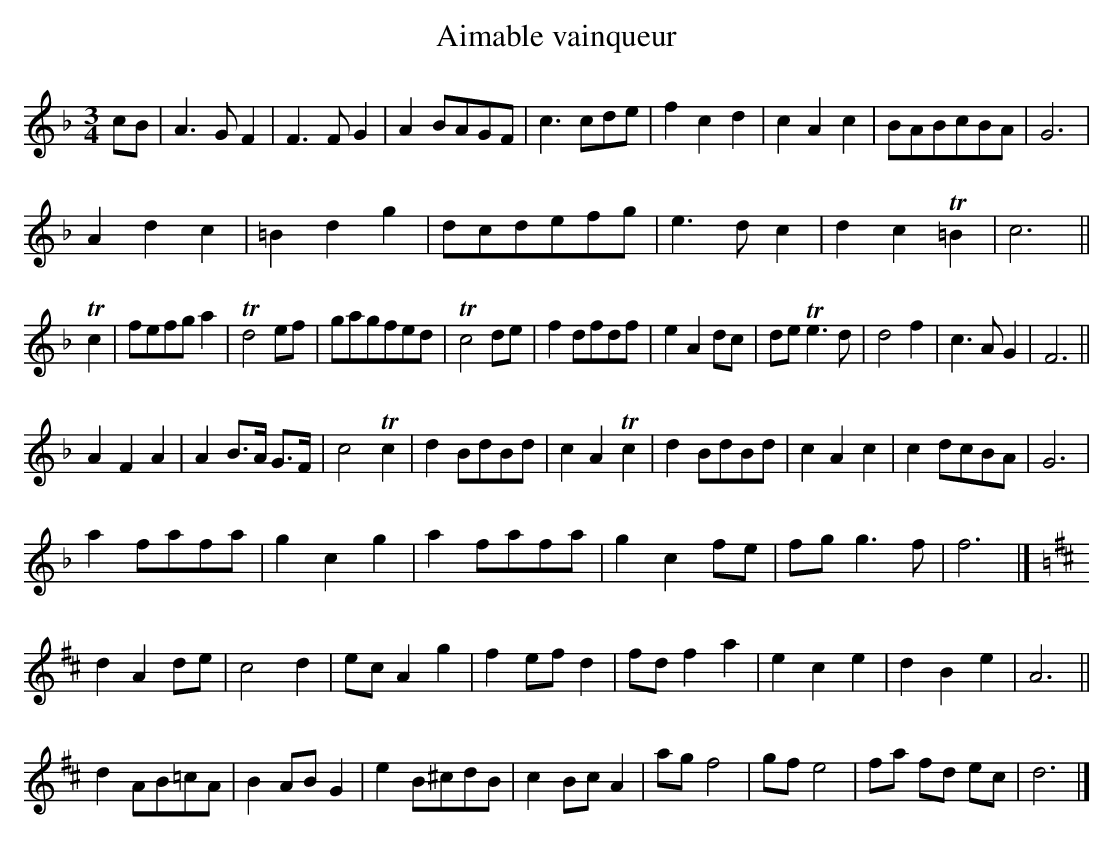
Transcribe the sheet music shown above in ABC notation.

X:1
T:Aimable vainqueur
M:3/4
K:Fmaj
L:1/8
cB|A3 G F2|F3 F G2|A2 BAGF|c3 cde|f2 c2 d2|c2 A2 c2|BABcBA|G6|
A2d2c2|=B2d2g2|dcdefg|e3dc2|d2c2!trill!=B2|c6||
!trill!c2|fefg a2|!trill!d4 ef|gagfed|!trill!c4 de|f2 dfdf|e2 A2 dc|de !trill!e3 d|d4 f2|c3 A G2|F6||
A2 F2 A2|A2 B>A G>F|c4 !trill!c2|d2 BdBd|c2 A2 !trill!c2|d2 BdBd|c2 A2 c2|c2 dcBA|G6|
a2 fafa|g2 c2 g2|a2 fafa|g2c2 fe|fg g3f|f6|]
K:Dmaj
d2 A2 de|c4 d2|ec A2 g2|f2 ef d2|fd f2 a2|e2 c2 e2|d2 B2 e2|A6||
d2 AB=cA|B2 AB G2|e2 B^cdB|c2 Bc A2|ag f4|gf e4|fa fd ec|d6|]
